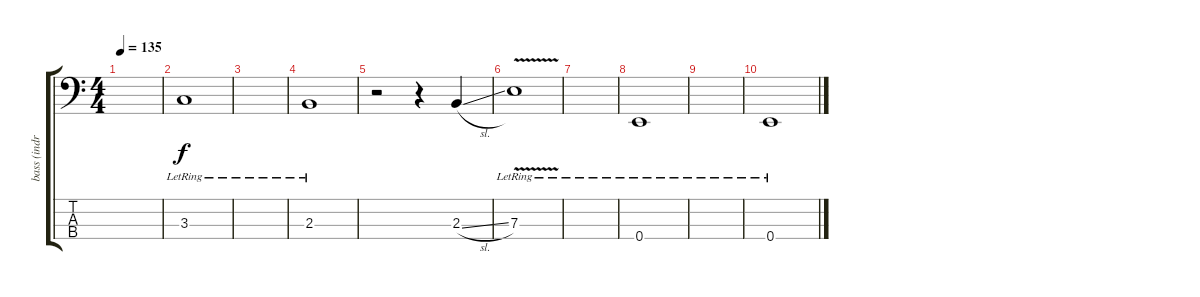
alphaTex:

\track ("bass (indra)" "bass (indr") {instrument electricbassfinger}
\staff {score tabs}
\tuning (G2 D2 A1 E1) {hide}
\ts (4 4)
\tempo 135
\clef f4
\ks c
|
3.3{lr}.1 |
|
2.3{lr}.1 |
r.2 r.4 2.3{sl}.4 |
7.3{v lr}.1 |
|
0.4{lr}.1 |
|
0.4{lr}.1
